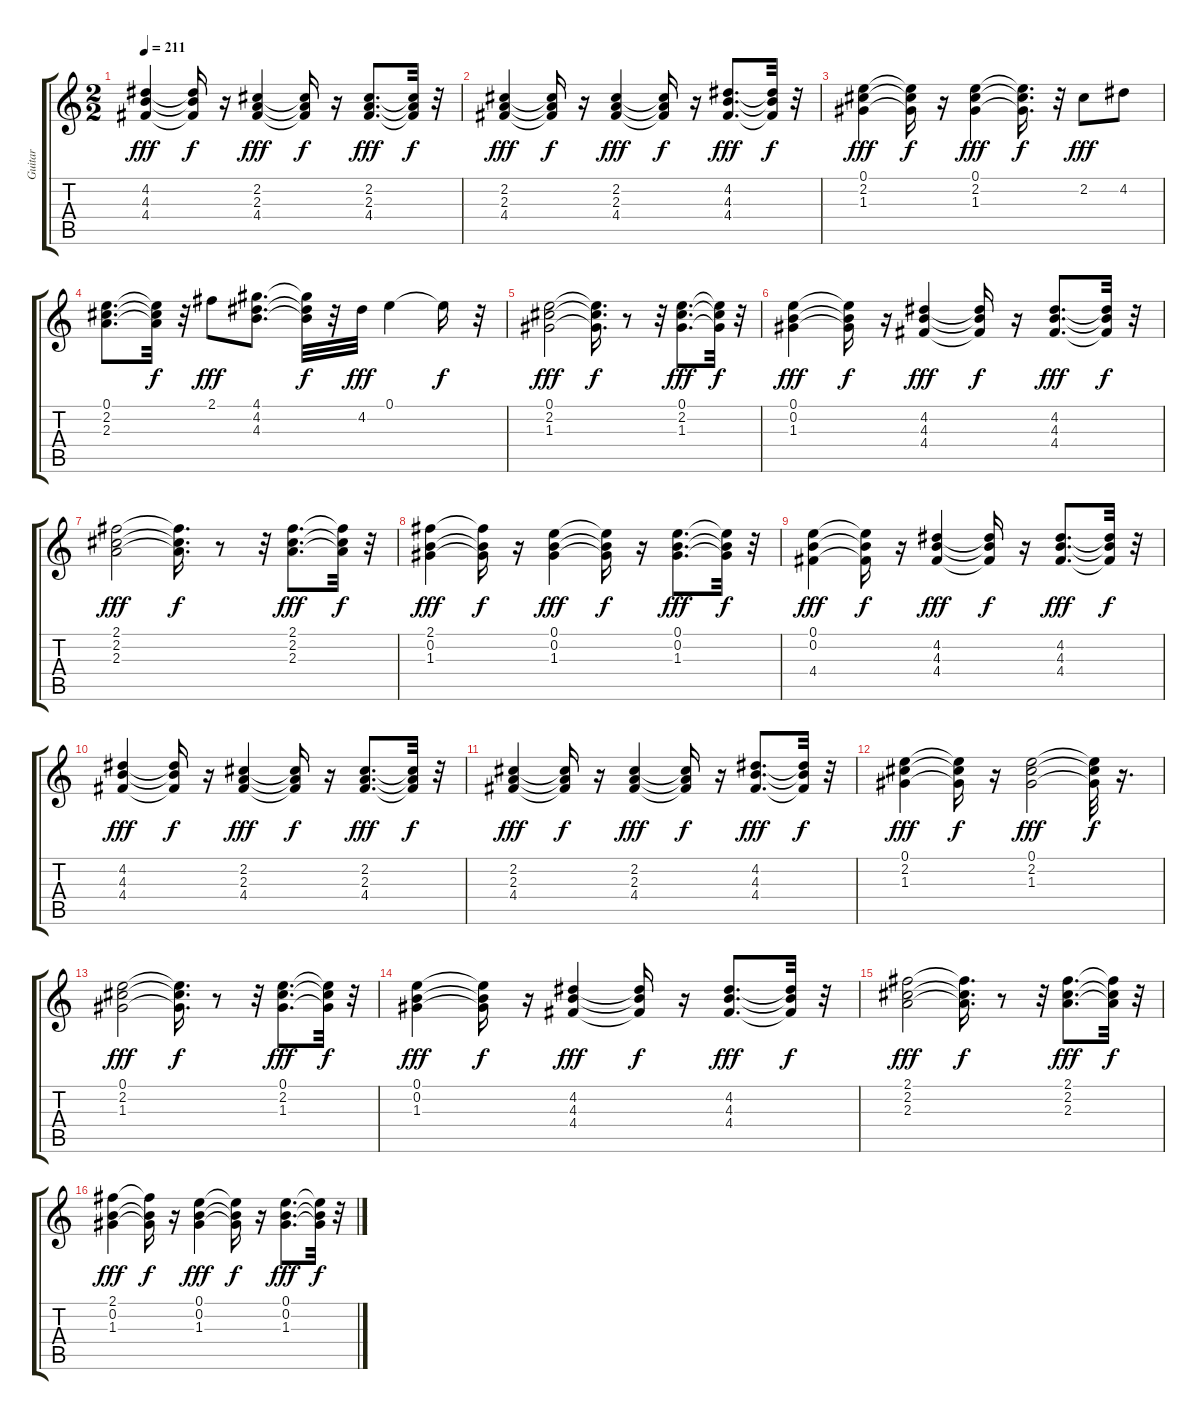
\track ("Guitar" "Guitar") {instrument acousticguitarsteel}
\staff {score tabs}
\tuning (E4 B3 G3 D3 A2 E2) {hide}
\ts (2 2)
\tempo 211
\clef g2
\ks c
(4.2 4.3 4.4).4{dy fff} (4.2{t} 4.3{t} 4.4{t}).16{dy f} r.16 (2.2 2.3 4.4).4{dy fff} (2.2{t} 2.3{t} 4.4{t}).16{dy f} r.16 (2.2 2.3 4.4).8{d dy fff} (2.2{t} 2.3{t} 4.4{t}).32{dy f} r.32 |
(2.2 2.3 4.4).4{dy fff} (2.2{t} 2.3{t} 4.4{t}).16{dy f} r.16 (2.2 2.3 4.4).4{dy fff} (2.2{t} 2.3{t} 4.4{t}).16{dy f} r.16 (4.2 4.3 4.4).8{d dy fff} (4.2{t} 4.3{t} 4.4{t}).32{dy f} r.32 |
(0.1 2.2 1.3).4{dy fff} (0.1{t} 2.2{t} 1.3{t}).16{dy f} r.16 (0.1 2.2 1.3).4{dy fff} (0.1{t} 2.2{t} 1.3{t}).16{d dy f} r.32 2.2.8{dy fff} 4.2.8 |
(0.1 2.2 2.3).8{d} (0.1{t} 2.2{t} 2.3{t}).32{dy f} r.32 2.1.8{dy fff} (4.1 4.2 4.3).8{d} (4.1{t} 4.2{t} 4.3{t}).32{dy f} r.32 4.2.32{dy fff} 0.1.4 0.1{t}.16{dy f} r.32 |
(0.1 2.2 1.3).2{dy fff} (0.1{t} 2.2{t} 1.3{t}).16{d dy f} r.8 r.32 (0.1 2.2 1.3).8{d dy fff} (0.1{t} 2.2{t} 1.3{t}).32{dy f} r.32 |
(0.1 0.2 1.3).4{dy fff} (0.1{t} 0.2{t} 1.3{t}).16{dy f} r.16 (4.2 4.3 4.4).4{dy fff} (4.2{t} 4.3{t} 4.4{t}).16{dy f} r.16 (4.2 4.3 4.4).8{d dy fff} (4.2{t} 4.3{t} 4.4{t}).32{dy f} r.32 |
(2.1 2.2 2.3).2{dy fff} (2.1{t} 2.2{t} 2.3{t}).16{d dy f} r.8 r.32 (2.1 2.2 2.3).8{d dy fff} (2.1{t} 2.2{t} 2.3{t}).32{dy f} r.32 |
(2.1 0.2 1.3).4{dy fff} (2.1{t} 0.2{t} 1.3{t}).16{dy f} r.16 (0.1 0.2 1.3).4{dy fff} (0.1{t} 0.2{t} 1.3{t}).16{dy f} r.16 (0.1 0.2 1.3).8{d dy fff} (0.1{t} 0.2{t} 1.3{t}).32{dy f} r.32 |
(0.1 0.2 4.4).4{dy fff} (0.1{t} 0.2{t} 4.4{t}).16{dy f} r.16 (4.2 4.3 4.4).4{dy fff} (4.2{t} 4.3{t} 4.4{t}).16{dy f} r.16 (4.2 4.3 4.4).8{d dy fff} (4.2{t} 4.3{t} 4.4{t}).32{dy f} r.32 |
(4.2 4.3 4.4).4{dy fff} (4.2{t} 4.3{t} 4.4{t}).16{dy f} r.16 (2.2 2.3 4.4).4{dy fff} (2.2{t} 2.3{t} 4.4{t}).16{dy f} r.16 (2.2 2.3 4.4).8{d dy fff} (2.2{t} 2.3{t} 4.4{t}).32{dy f} r.32 |
(2.2 2.3 4.4).4{dy fff} (2.2{t} 2.3{t} 4.4{t}).16{dy f} r.16 (2.2 2.3 4.4).4{dy fff} (2.2{t} 2.3{t} 4.4{t}).16{dy f} r.16 (4.2 4.3 4.4).8{d dy fff} (4.2{t} 4.3{t} 4.4{t}).32{dy f} r.32 |
(0.1 2.2 1.3).4{dy fff} (0.1{t} 2.2{t} 1.3{t}).16{dy f} r.16 (0.1 2.2 1.3).2{dy fff} (0.1{t} 2.2{t} 1.3{t}).32{dy f} r.16{d} |
(0.1 2.2 1.3).2{dy fff} (0.1{t} 2.2{t} 1.3{t}).16{d dy f} r.8 r.32 (0.1 2.2 1.3).8{d dy fff} (0.1{t} 2.2{t} 1.3{t}).32{dy f} r.32 |
(0.1 0.2 1.3).4{dy fff} (0.1{t} 0.2{t} 1.3{t}).16{dy f} r.16 (4.2 4.3 4.4).4{dy fff} (4.2{t} 4.3{t} 4.4{t}).16{dy f} r.16 (4.2 4.3 4.4).8{d dy fff} (4.2{t} 4.3{t} 4.4{t}).32{dy f} r.32 |
(2.1 2.2 2.3).2{dy fff} (2.1{t} 2.2{t} 2.3{t}).16{d dy f} r.8 r.32 (2.1 2.2 2.3).8{d dy fff} (2.1{t} 2.2{t} 2.3{t}).32{dy f} r.32 |
(2.1 0.2 1.3).4{dy fff} (2.1{t} 0.2{t} 1.3{t}).16{dy f} r.16 (0.1 0.2 1.3).4{dy fff} (0.1{t} 0.2{t} 1.3{t}).16{dy f} r.16 (0.1 0.2 1.3).8{d dy fff} (0.1{t} 0.2{t} 1.3{t}).32{dy f} r.32
